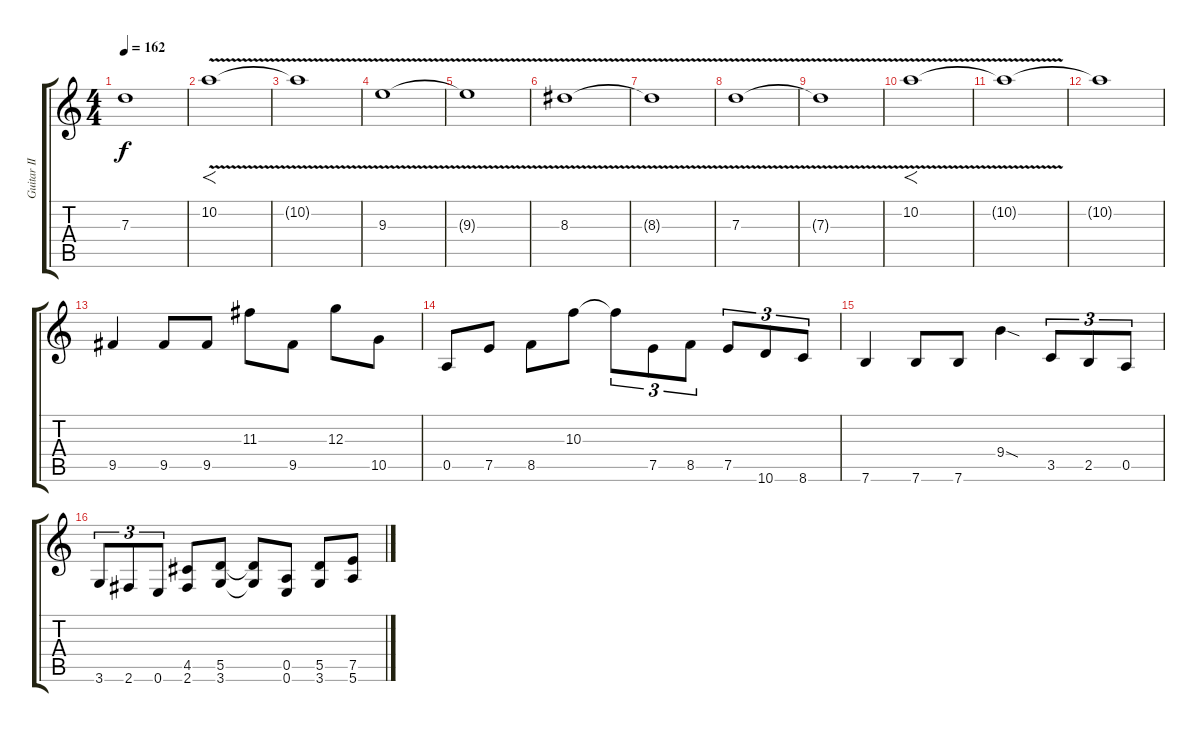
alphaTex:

\track ("Guitar II" "Guitar II") {instrument distortionguitar}
\staff {score tabs}
\tuning (E4 B3 G3 D3 A2 E2) {hide}
\ts (4 4)
\tempo 162
\clef g2
\ks c
7.3{t}.1{dy f} |
10.2{v}.1{f} |
10.2{t}.1 |
9.3{v}.1 |
9.3{v t}.1 |
8.3{v}.1 |
8.3{v t}.1 |
7.3{v}.1 |
7.3{t}.1 |
10.2{v}.1{f} |
10.2{t}.1 |
10.2{t}.1 |
9.5.4 9.5.8 9.5.8 11.3.8 9.5.8 12.3.8 10.5.8 |
0.5.8 7.5.8 8.5.8 10.3.8 10.3{t}.8{tu (3 2)} 7.5.8{tu (3 2)} 8.5.8{tu (3 2)} 7.5.8{tu (3 2)} 10.6.8{tu (3 2)} 8.6.8{tu (3 2)} |
7.6.4 7.6.8 7.6.8 9.4{sod}.4 3.5.8{tu (3 2)} 2.5.8{tu (3 2)} 0.5.8{tu (3 2)} |
3.6.8{tu (3 2)} 2.6.8{tu (3 2)} 0.6.8{tu (3 2)} (4.5 2.6).8 (5.5 3.6).8 (5.5{t} 3.6{t}).8 (0.5 0.6).8 (5.5 3.6).8 (7.5 5.6).8
